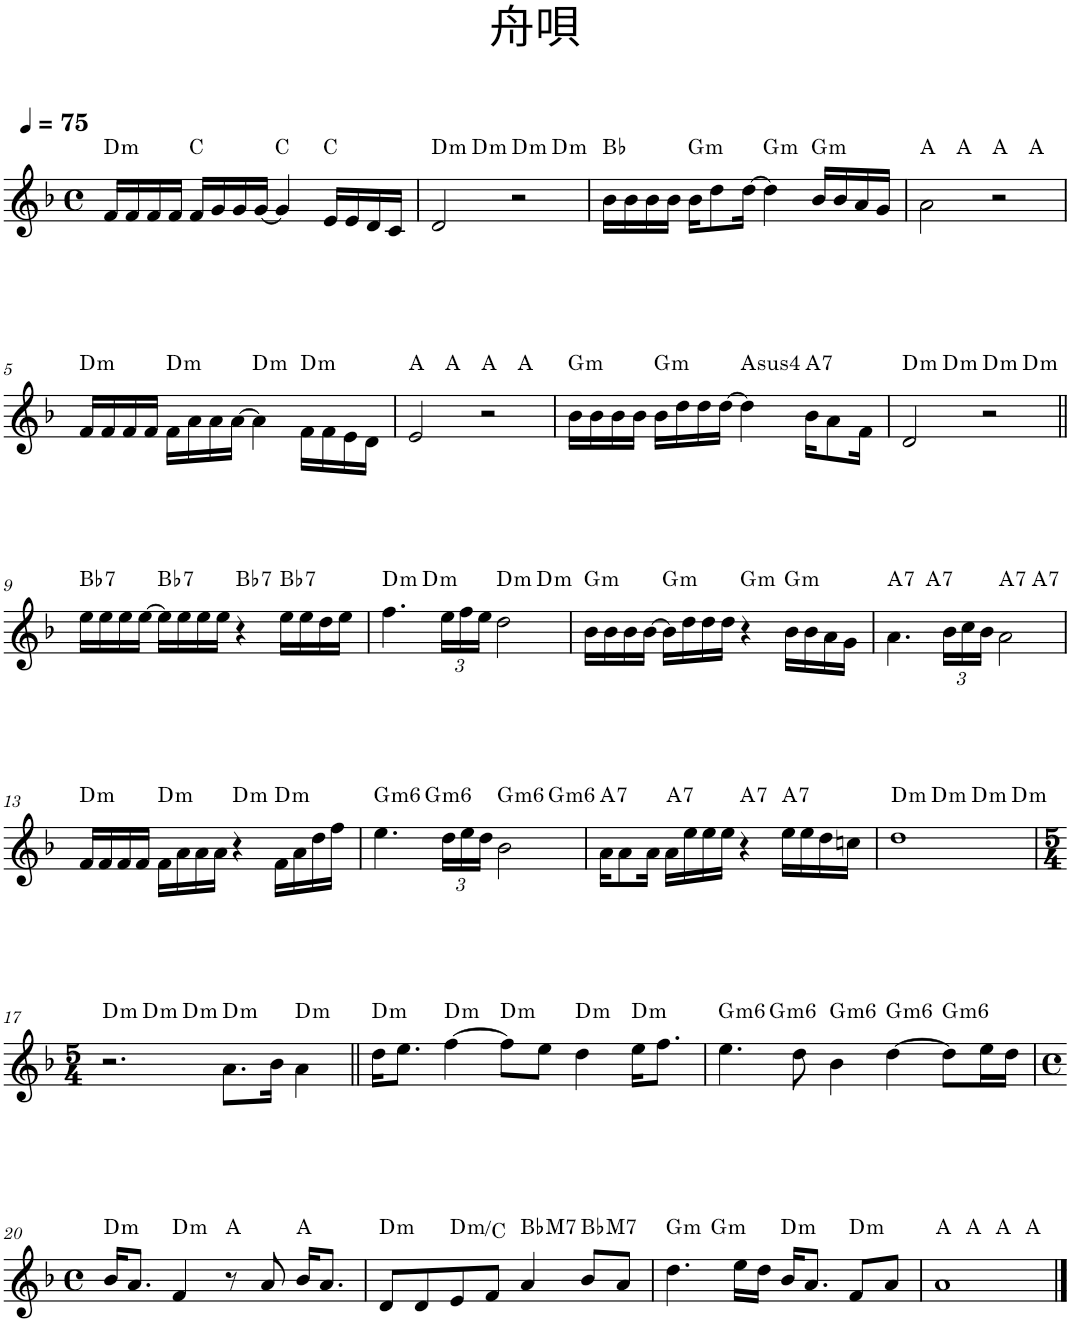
**kern	**harte
*part1	*part1
*staff1	*
*I"Piano	*
*I'Pno.	*
*clefG2	*
*k[b-]	*
*M4/4	*
*met(c)	*
*MM75	*
=1	=1
!	!LO:H:kt=m
16f/LL	D:min
16f/	.
16f/	.
16f/JJ	.
16f/LL	C:maj
16g/	.
16g/	.
[16g/JJ	.
4g/]	C:maj
16e/LL	C:maj
16e/	.
16d/	.
16c/JJ	.
=2	=2
!	!LO:H:kt=m
*^	*
*	*^	*
2d/	4ryy	2.ryy	D:min
!	!	!	!LO:H:kt=m
.	2.ryy	.	D:min
!	!	!	!LO:H:kt=m
2r	.	.	D:min
!	!	!	!LO:H:kt=m
.	.	4ryy	D:min
*v	*v	*v	*
=3	=3
16b-\LL	Bb:maj
16b-\	.
16b-\	.
16b-\JJ	.
!	!LO:H:kt=m
16b-\KL	G:min
8dd\	.
[16dd\Jk	.
!	!LO:H:kt=m
4dd\]	G:min
!	!LO:H:kt=m
16b-/LL	G:min
16b-/	.
16a/	.
16g/JJ	.
=4	=4
*^	*
*	*^	*
2a\	4ryy	2.ryy	A:maj
.	2.ryy	.	A:maj
2r	.	.	A:maj
.	.	4ryy	A:maj
!!LO:LB:g=z	!!	!!
=5	=5	=5	=5
!	!	!	!LO:H:kt=m
*v	*v	*v	*
16f/LL	D:min
16f/	.
16f/	.
16f/JJ	.
!	!LO:H:kt=m
16f\LL	D:min
16a\	.
16a\	.
[16a\JJ	.
!	!LO:H:kt=m
4a\]	D:min
!	!LO:H:kt=m
16f\LL	D:min
16f\	.
16e\	.
16d\JJ	.
=6	=6
*^	*
*	*^	*
2e/	4ryy	2.ryy	A:maj
.	2.ryy	.	A:maj
2r	.	.	A:maj
.	.	4ryy	A:maj
=7	=7	=7	=7
!	!	!	!LO:H:kt=m
*v	*v	*v	*
16b-\LL	G:min
16b-\	.
16b-\	.
16b-\JJ	.
!	!LO:H:kt=m
16b-\LL	G:min
16dd\	.
16dd\	.
[16dd\JJ	.
!	!LO:H:kt=4
4dd\]	A:sus4
!	!LO:H:kt=7
16b-\KL	A:7
8a\	.
16f\Jk	.
=8	=8
!	!LO:H:kt=m
*^	*
*	*^	*
2d/	4ryy	2.ryy	D:min
!	!	!	!LO:H:kt=m
.	2.ryy	.	D:min
!	!	!	!LO:H:kt=m
2r	.	.	D:min
!	!	!	!LO:H:kt=m
.	.	4ryy	D:min
!!LO:LB:g=z	!!	!!
=9||	=9||	=9||	=9||
!	!	!	!LO:H:kt=7
*v	*v	*v	*
16ee\LL	Bb:7
16ee\	.
16ee\	.
[16ee\JJ	.
!	!LO:H:kt=7
16ee\LL]	Bb:7
16ee\	.
16ee\	.
16ee\JJ	.
!	!LO:H:kt=7
4r	Bb:7
!	!LO:H:kt=7
16ee\LL	Bb:7
16ee\	.
16dd\	.
16ee\JJ	.
=10	=10
!	!LO:H:kt=m
*^	*
*	*^	*
4.ff\	4ryy	2.ryy	D:min
!	!	!	!LO:H:kt=m
.	2.ryy	.	D:min
*Xbrackettup	*	*	*
24ee\LL	.	.	.
24ff\	.	.	.
24ee\JJ	.	.	.
!	!	!	!LO:H:kt=m
2dd\	.	.	D:min
!	!	!	!LO:H:kt=m
.	.	4ryy	D:min
=11	=11	=11	=11
!	!	!	!LO:H:kt=m
*v	*v	*v	*
16b-\LL	G:min
16b-\	.
16b-\	.
[16b-\JJ	.
!	!LO:H:kt=m
16b-\LL]	G:min
16dd\	.
16dd\	.
16dd\JJ	.
!	!LO:H:kt=m
4r	G:min
!	!LO:H:kt=m
16b-\LL	G:min
16b-\	.
16a\	.
16g\JJ	.
=12	=12
!	!LO:H:kt=7
*^	*
*	*^	*
4.a\	4ryy	2.ryy	A:7
!	!	!	!LO:H:kt=7
.	2.ryy	.	A:7
24b-\LL	.	.	.
24cc\	.	.	.
24b-\JJ	.	.	.
!	!	!	!LO:H:kt=7
2a\	.	.	A:7
!	!	!	!LO:H:kt=7
.	.	4ryy	A:7
!!LO:LB:g=z	!!	!!
=13	=13	=13	=13
!	!	!	!LO:H:kt=m
*v	*v	*v	*
16f/LL	D:min
16f/	.
16f/	.
16f/JJ	.
!	!LO:H:kt=m
16f\LL	D:min
16a\	.
16a\	.
16a\JJ	.
!	!LO:H:kt=m
4r	D:min
!	!LO:H:kt=m
16f\LL	D:min
16a\	.
16dd\	.
16ff\JJ	.
=14	=14
!	!LO:H:kt=m6
*^	*
*	*^	*
4.ee\	4ryy	2.ryy	G:min6
!	!	!	!LO:H:kt=m6
.	2.ryy	.	G:min6
24dd\LL	.	.	.
24ee\	.	.	.
24dd\JJ	.	.	.
!	!	!	!LO:H:kt=m6
2b-\	.	.	G:min6
!	!	!	!LO:H:kt=m6
.	.	4ryy	G:min6
=15	=15	=15	=15
!	!	!	!LO:H:kt=7
*v	*v	*v	*
16a\KL	A:7
8a\	.
16a\Jk	.
!	!LO:H:kt=7
16a\LL	A:7
16ee\	.
16ee\	.
16ee\JJ	.
!	!LO:H:kt=7
4r	A:7
!	!LO:H:kt=7
16ee\LL	A:7
16ee\	.
16dd\	.
16ccn\JJ	.
=16	=16
!	!LO:H:kt=m
*^	*
*	*^	*
*	*	*^	*
1dd	4ryy	2ryy	2.ryy	D:min
!	!	!	!	!LO:H:kt=m
.	2.ryy	.	.	D:min
!	!	!	!	!LO:H:kt=m
.	.	2ryy	.	D:min
!	!	!	!	!LO:H:kt=m
.	.	.	4ryy	D:min
*v	*v	*v	*v	*
!!LO:LB:g=z
=17	=17
*M5/4	*
*^	*
*	*^	*
*	*	*^	*
!	!	!	!	!LO:H:kt=m
*	*	*v	*v	*
2.r	4ryy	2ryy	D:min
!	!	!	!LO:H:kt=m
.	1ryy	.	D:min
!	!	!	!LO:H:kt=m
.	.	2.ryy	D:min
!	!	!	!LO:H:kt=m
8.a\L	.	.	D:min
16b-\Jk	.	.	.
!	!	!	!LO:H:kt=m
4a\	.	.	D:min
=18||	=18||	=18||	=18||
!	!	!	!LO:H:kt=m
*v	*v	*v	*
16dd\KL	D:min
8.ee\J	.
!	!LO:H:kt=m
[4ff\	D:min
!	!LO:H:kt=m
8ff\L]	D:min
8ee\J	.
!	!LO:H:kt=m
4dd\	D:min
!	!LO:H:kt=m
16ee\KL	D:min
8.ff\J	.
=19	=19
!	!LO:H:kt=m6
*^	*
4.ee\	4ryy	G:min6
!	!	!LO:H:kt=m6
.	1ryy	G:min6
8dd\	.	.
!	!	!LO:H:kt=m6
4b-\	.	G:min6
!	!	!LO:H:kt=m6
[4dd\	.	G:min6
!	!	!LO:H:kt=m6
8dd\L]	.	G:min6
16ee\L	.	.
16dd\JJ	.	.
*v	*v	*
!!LO:LB:g=z
=20	=20
*M4/4	*
*met(c)	*
*^	*
!	!	!LO:H:kt=m
*v	*v	*
16b-/KL	D:min
8.a/J	.
!	!LO:H:kt=m
4f/	D:min
8r	A:maj
8a/	.
16b-/KL	A:maj
8.a/J	.
=21	=21
!	!LO:H:kt=m
8d/L	D:min
8d/	.
!	!LO:H:kt=m
8e/	D:min/b7
8f/J	.
!	!LO:H:kt=M7
4a/	Bb:maj7
!	!LO:H:kt=M7
8b-/L	Bb:maj7
8a/J	.
=22	=22
!	!LO:H:kt=m
*^	*
4.dd\	4ryy	G:min
!	!	!LO:H:kt=m
.	2.ryy	G:min
16ee\LL	.	.
16dd\JJ	.	.
!	!	!LO:H:kt=m
16b-/KL	.	D:min
8.a/J	.	.
!	!	!LO:H:kt=m
8f/L	.	D:min
8a/J	.	.
=23	=23	=23
*^	*^	*
1a	4ryy	2ryy	2.ryy	A:maj
.	2.ryy	.	.	A:maj
.	.	2ryy	.	A:maj
.	.	.	4ryy	A:maj
*v	*v	*v	*v	*
==	==
*-	*-
